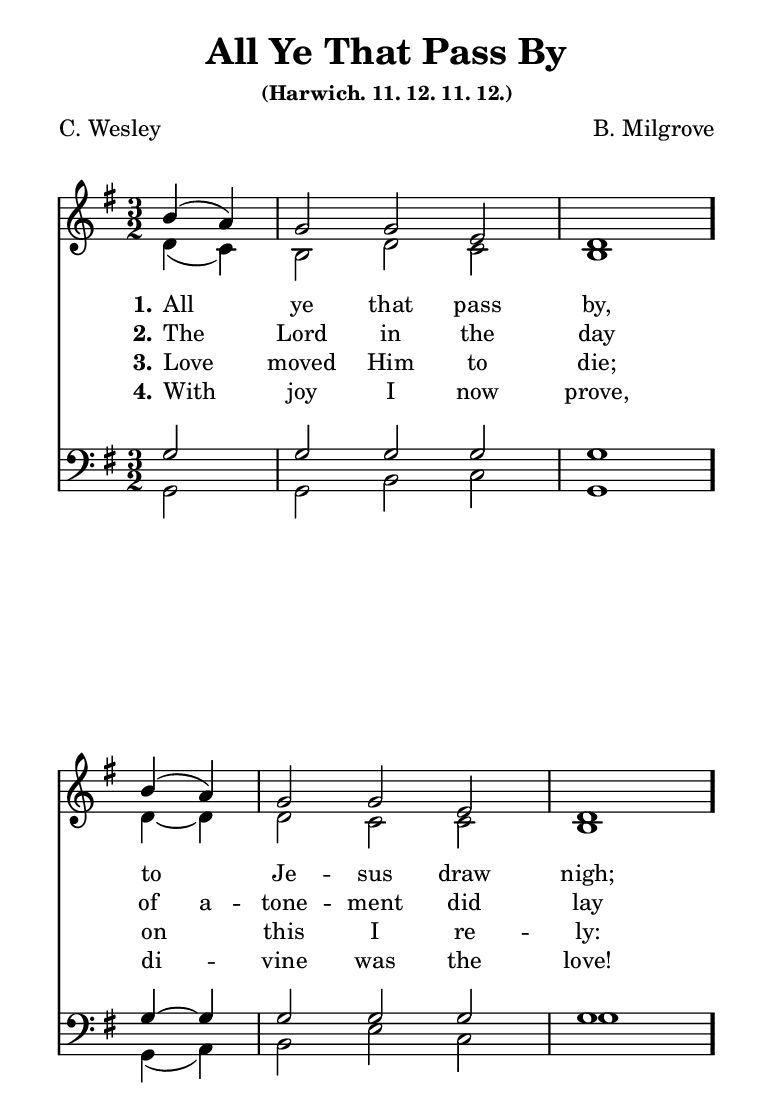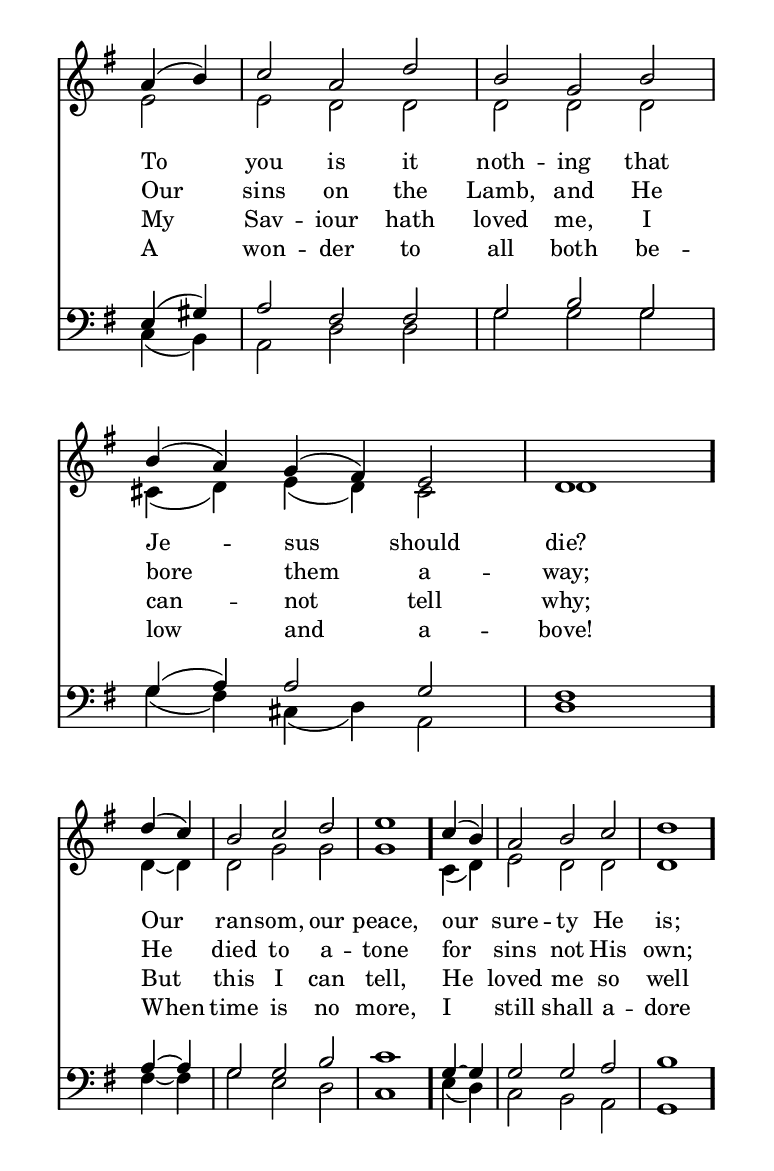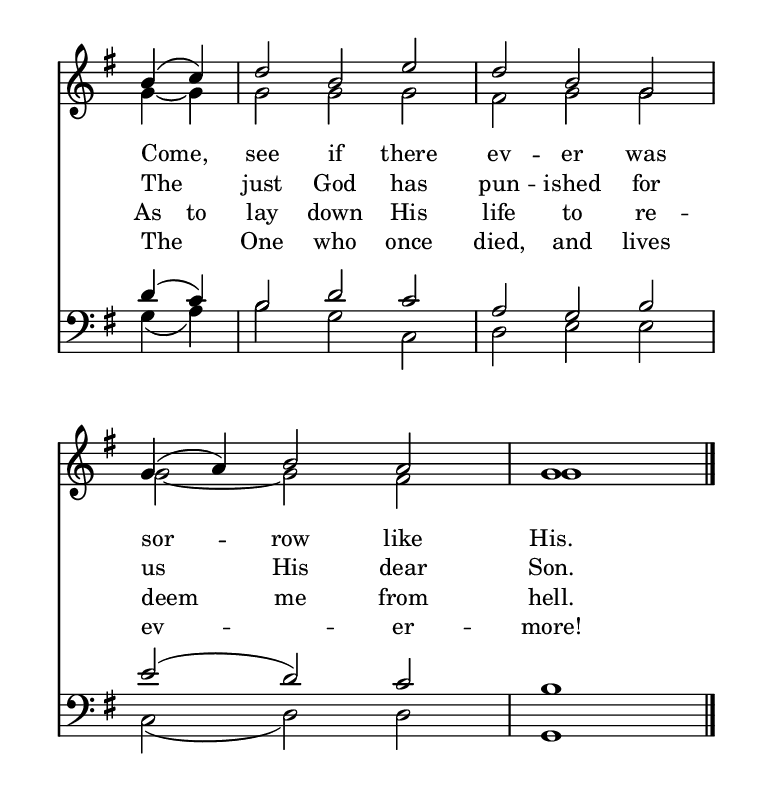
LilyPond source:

\include "common/global.ily"
\paper {
  \include "common/paper.ily"
  %ragged-bottom = ##t
  %ragged-last-bottom = ##t
  %systems-per-page = ##f
  %page-count = ##f
}

\header{
  title = "All Ye That Pass By"
  subsubtitle = "(Harwich. 11. 12. 11. 12.)"
  %meter = "11.12.11.12"
  poet = "C. Wesley"
  composer = "B. Milgrove"
  %copyright = ""
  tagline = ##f
}

% for fermata in MIDI
ta = { \tempo 4=140 }
tb = { \tempo 4=70  }

patternAA = { c4 c4 | c2 c2 c2 | c1 }
patternAB = { c2    | c2 c2 c2 | c1 \patternAA }

patternBA = { c4 c4 | c2 c2 c2 | c2 c2 c2 c4( c4) c4( c4) c2 | c1 }
patternBB = { c2    | c2 c2 c2 | c2 c2 c2 c4( c4) c4( c4) c2 | c1 }
patternBC = { c4 c4 | c2 c2 c2 | c2 c2 c2 c4( c4) c2      c2 | c1 }
patternBD = { c4 c4 | c2 c2 c2 | c2 c2 c2 c2      c2      c2 | c1 }

global = {
  \include "common/overrides.ily"
  \override Staff.TimeSignature.style = #'()
  \time 3/2
  \override Score.MetronomeMark.transparent = ##t % hide all fermata changes too
  \ta
  \key g \major
  \partial 2
  \autoBeamOff
}

notesSoprano = {
\global
\relative c'' {

  \changePitch \patternAA { b( a) | g g e | d | b'( a) | g g e | d }
  \changePitch \patternBA { a'( b) | c a d | b g b | b( a) g( fis) e | d }
  \changePitch \patternAA { d'( c) | b c d | e | c( b) | a b c | d }
  \changePitch \patternBC { b( c) | d b e | d b g | g( a) b a | g }

  \bar "|."

}
}

notesAlto = {
\global
\relative e' {

  \changePitch \patternAA { d( c) | b d c | b | d ~ d | d c c | b }
  \changePitch \patternBB { e | e d d | d d d | cis( d) e( d) cis | d }
  \changePitch \patternAA { d ~ d | d | g g | g | c,( d) | e d d | d }
  \changePitch \patternBD { g ~ g | g g g | fis g g | g ~ g fis | g }

}
}

notesTenor = {
\global
\relative a {

  \changePitch \patternAB { g | g g g | g | g ~ g | g g g | g }
  \changePitch \patternBC { e( gis) | a fis fis | g b g | g( a) a g | fis }
  \changePitch \patternAA { a ~ a | g g b | c | g ~ g | g g a | b }
  \changePitch \patternBD { d( c) | b d c | a g b | e( d) c | b }

}
}

notesBass = {
\global
\relative f, {

  \changePitch \patternAB { g | g b c | g | g( a) | b e c | g' }
  \changePitch \patternBA { c,( b) | a d d | g g g | g( fis) cis( d) a | d }
  \changePitch \patternAA { fis ~ fis | g e d | c | e( d) c b a | g }
  \changePitch \patternBD { g'( a) | b g c, | d e e | c( d) d | g, }

}
}

wordsA = \lyricmode {
\set stanza = "1."

All ye that pass by, \bar "." to Je -- sus draw nigh; \bar "." \break
To you is it noth -- ing that Je -- sus should die? \bar "." \break
Our ran -- som, our peace, \bar "." our sure -- ty He is; \bar "." \break
Come, see if there ev -- er was sor -- row like His. \bar "." \break

}

wordsB = \lyricmode {
\set stanza = "2."

The Lord in the day { \mon } of a -- { \moff } tone -- ment did lay
Our sins on the Lamb, and He bore them a -- way;
He died to a -- tone for sins not His own;
The just God has pun -- ished for us His dear Son.

}

wordsC = \lyricmode {
\set stanza = "3."

Love moved Him to die; on this I re -- ly:
My Sav -- iour hath loved me, I can -- not tell why;
But this I can tell, He loved me so well
{ \mon } As to { \moff } lay down His life to re -- deem me from hell.

}

wordsD = \lyricmode {
\set stanza = "4."

With joy I now prove, di -- vine was the love!
A won -- der to all both be -- low and a -- bove!
When time is no more, I still shall a -- dore
The One who once died, and lives ev -- _ er -- more!

}

\score {
  \context ChoirStaff <<
    \context Staff = upper <<
      \set ChoirStaff.systemStartDelimiter = #'SystemStartBar
      \context Voice  = sopranos { \voiceOne << \notesSoprano >> }
      \context Voice  = altos { \voiceTwo << \notesAlto >> }
      \context Lyrics = one   \lyricsto sopranos \wordsA
      \context Lyrics = two   \lyricsto sopranos \wordsB
      \context Lyrics = three \lyricsto sopranos \wordsC
      \context Lyrics = four  \lyricsto sopranos \wordsD
    >>
    \context Staff = men <<
      \clef bass
      \context Voice  = tenors { \voiceOne << \notesTenor >> }
      \context Voice  = basses { \voiceTwo << \notesBass >> }
    >>
  >>
  \layout {
    \include "common/layout.ily"
  }
  \midi{
    \include "common/midi.ily"
  }
}

\version "2.18.0"  % necessary for upgrading to future LilyPond versions.

% vi:set et ts=2 sw=2 ai nocindent syntax=lilypond
